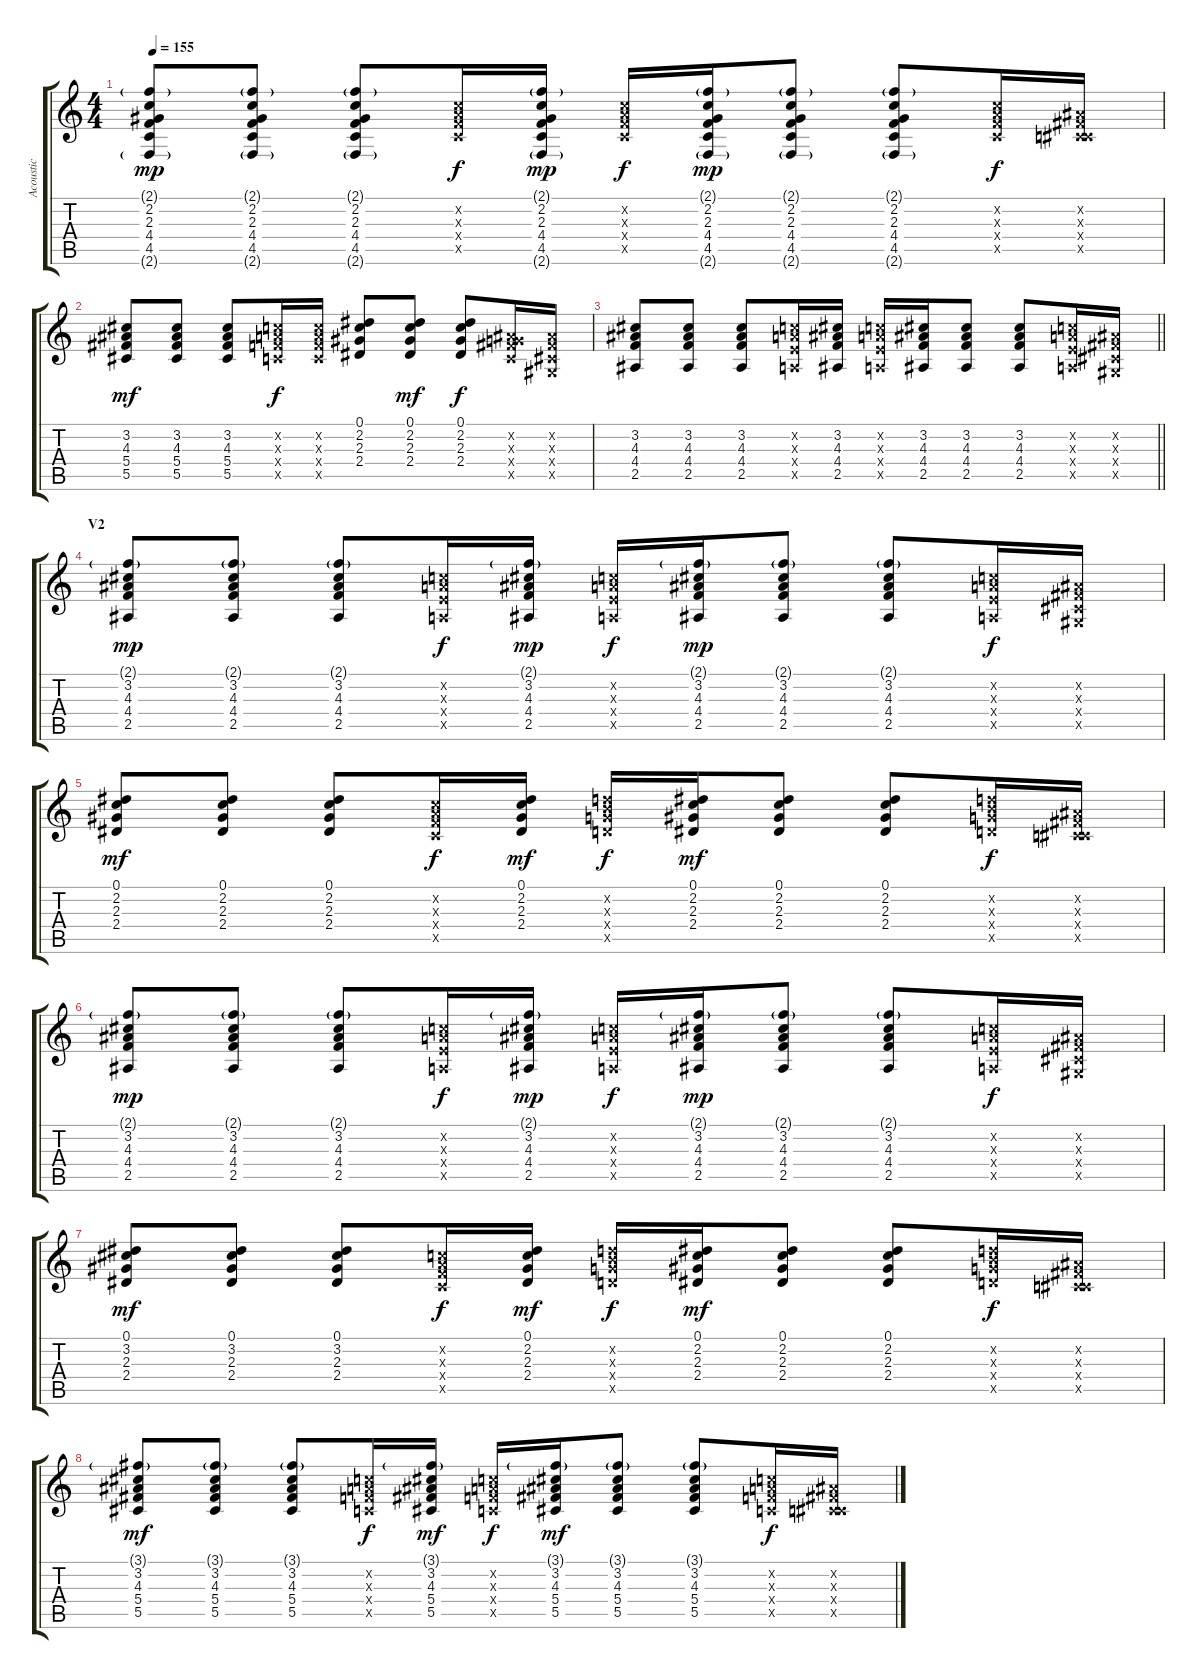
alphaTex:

\track ("Acoustic" "Acoustic") {instrument acousticguitarsteel}
\staff {score tabs}
\tuning (Eb4 Bb3 Gb3 Db3 Ab2 Eb2) {hide}
\ts (4 4)
\tempo 155
\clef g2
\ks c
(2.1{g} 2.2 2.3 4.4 4.5 2.6{g}).8{dy mp} (2.1{g} 2.2 2.3 4.4 4.5 2.6{g}).8 (2.1{g} 2.2 2.3 4.4 4.5 2.6{g}).8 (2.2{x} 3.3{x} 4.4{x} 4.5{x}).16{dy f} (2.1{g} 2.2 2.3 4.4 4.5 2.6{g}).16{dy mp} (2.2{x} 3.3{x} 4.4{x} 4.5{x}).16{dy f} (2.1{g} 2.2 2.3 4.4 4.5 2.6{g}).16{dy mp} (2.1{g} 2.2 2.3 4.4 4.5 2.6{g}).8 (2.1{g} 2.2 2.3 4.4 4.5 2.6{g}).8 (2.2{x} 3.3{x} 4.4{x} 4.5{x}).16{dy f} (0.2{x} 0.3{x} 0.4{x} 4.5{x}).16 |
(3.2 4.3 5.4 5.5).8{dy mf} (3.2 4.3 5.4 5.5).8 (3.2 4.3 5.4 5.5).8 (2.2{x} 3.3{x} 4.4{x} 4.5{x}).16{dy f} (2.2{x} 3.3{x} 4.4{x} 4.5{x}).16 (0.1 2.2 2.3 2.4).8 (0.1 2.2 2.3 2.4).8{dy mf} (0.1 2.2 2.3 2.4).8{dy f} (0.2{x} 0.3{x} 6.4{x} 4.5{x}).16 (0.2{x} 0.3{x} 0.4{x} 0.5{x}).16 |
\barLineRight lightlight
(3.2 4.3 4.4 2.5).8 (3.2 4.3 4.4 2.5).8 (3.2 4.3 4.4 2.5).8 (2.2{x} 3.3{x} 3.4{x} 1.5{x}).16 (3.2 4.3 4.4 2.5).16 (2.2{x} 3.3{x} 3.4{x} 1.5{x}).16 (3.2 4.3 4.4 2.5).16 (3.2 4.3 4.4 2.5).8 (3.2 4.3 4.4 2.5).8 (2.2{x} 3.3{x} 3.4{x} 1.5{x}).16 (0.2{x} 0.3{x} 0.4{x} 0.5{x}).16 |
\section ("" "V2")
(2.1{g} 3.2 4.3 4.4 2.5).8{dy mp} (2.1{g} 3.2 4.3 4.4 2.5).8 (2.1{g} 3.2 4.3 4.4 2.5).8 (2.2{x} 3.3{x} 3.4{x} 1.5{x}).16{dy f} (2.1{g} 3.2 4.3 4.4 2.5).16{dy mp} (2.2{x} 3.3{x} 3.4{x} 1.5{x}).16{dy f} (2.1{g} 3.2 4.3 4.4 2.5).16{dy mp} (2.1{g} 3.2 4.3 4.4 2.5).8 (2.1{g} 3.2 4.3 4.4 2.5).8 (2.2{x} 3.3{x} 3.4{x} 1.5{x}).16{dy f} (0.2{x} 0.3{x} 0.4{x} 0.5{x}).16 |
(0.1 2.2 2.3 2.4).8{dy mf} (0.1 2.2 2.3 2.4).8 (0.1 2.2 2.3 2.4).8 (2.2{x} 3.3{x} 4.4{x} 4.5{x}).16{dy f} (0.1 2.2 2.3 2.4).16{dy mf} (4.2{x} 5.3{x} 6.4{x} 6.5{x}).16{dy f} (0.1 2.2 2.3 2.4).16{dy mf} (0.1 2.2 2.3 2.4).8 (0.1 2.2 2.3 2.4).8 (4.2{x} 5.3{x} 6.4{x} 6.5{x}).16{dy f} (0.2{x} 0.3{x} 0.4{x} 4.5{x}).16 |
(2.1{g} 3.2 4.3 4.4 2.5).8{dy mp} (2.1{g} 3.2 4.3 4.4 2.5).8 (2.1{g} 3.2 4.3 4.4 2.5).8 (2.2{x} 3.3{x} 3.4{x} 1.5{x}).16{dy f} (2.1{g} 3.2 4.3 4.4 2.5).16{dy mp} (2.2{x} 3.3{x} 3.4{x} 1.5{x}).16{dy f} (2.1{g} 3.2 4.3 4.4 2.5).16{dy mp} (2.1{g} 3.2 4.3 4.4 2.5).8 (2.1{g} 3.2 4.3 4.4 2.5).8 (2.2{x} 3.3{x} 3.4{x} 1.5{x}).16{dy f} (0.2{x} 0.3{x} 0.4{x} 0.5{x}).16 |
(0.1 3.2 2.3 2.4).8{dy mf} (0.1 3.2 2.3 2.4).8 (0.1 3.2 2.3 2.4).8 (2.2{x} 3.3{x} 4.4{x} 4.5{x}).16{dy f} (0.1 2.2 2.3 2.4).16{dy mf} (4.2{x} 5.3{x} 6.4{x} 6.5{x}).16{dy f} (0.1 2.2 2.3 2.4).16{dy mf} (0.1 2.2 2.3 2.4).8 (0.1 2.2 2.3 2.4).8 (4.2{x} 5.3{x} 6.4{x} 6.5{x}).16{dy f} (0.2{x} 0.3{x} 0.4{x} 4.5{x}).16 |
(3.1{g} 3.2 4.3 5.4 5.5).8{dy mf} (3.1{g} 3.2 4.3 5.4 5.5).8 (3.1{g} 3.2 4.3 5.4 5.5).8 (2.2{x} 3.3{x} 4.4{x} 4.5{x}).16{dy f} (3.1{g} 3.2 4.3 5.4 5.5).16{dy mf} (2.2{x} 3.3{x} 4.4{x} 4.5{x}).16{dy f} (3.1{g} 3.2 4.3 5.4 5.5).16{dy mf} (3.1{g} 3.2 4.3 5.4 5.5).8 (3.1{g} 3.2 4.3 5.4 5.5).8 (2.2{x} 3.3{x} 4.4{x} 4.5{x}).16{dy f} (0.2{x} 0.3{x} 0.4{x} 4.5{x}).16
